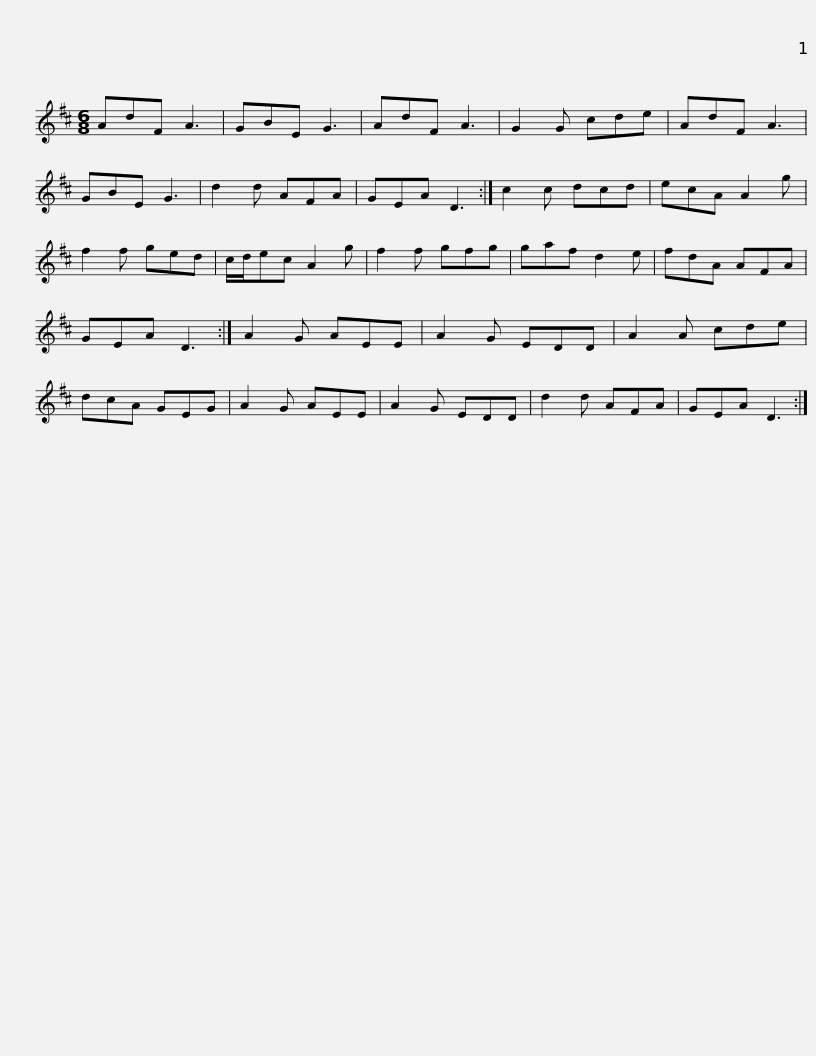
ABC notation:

X:1
L:1/8
M:6/8
I:linebreak $
K:D
V:1 treble
V:1
 AdF A3 | GBE G3 | AdF A3 | G2 G cde | AdF A3 | %5
 GBE G3 | d2 d AFA | GEA D3 :| c2 c dcd |$ ecA A2 g | %10
 f2 f ged | c/d/ec A2 g | f2 f gfg | gaf d2 e | fdA AFA | %15
 GEA D3 :| A2 G AEE |$ A2 G EDD | A2 A cde | dcA GEG | %20
 A2 G AEE | A2 G EDD | d2 d AFA | GEA D3 :| %24
